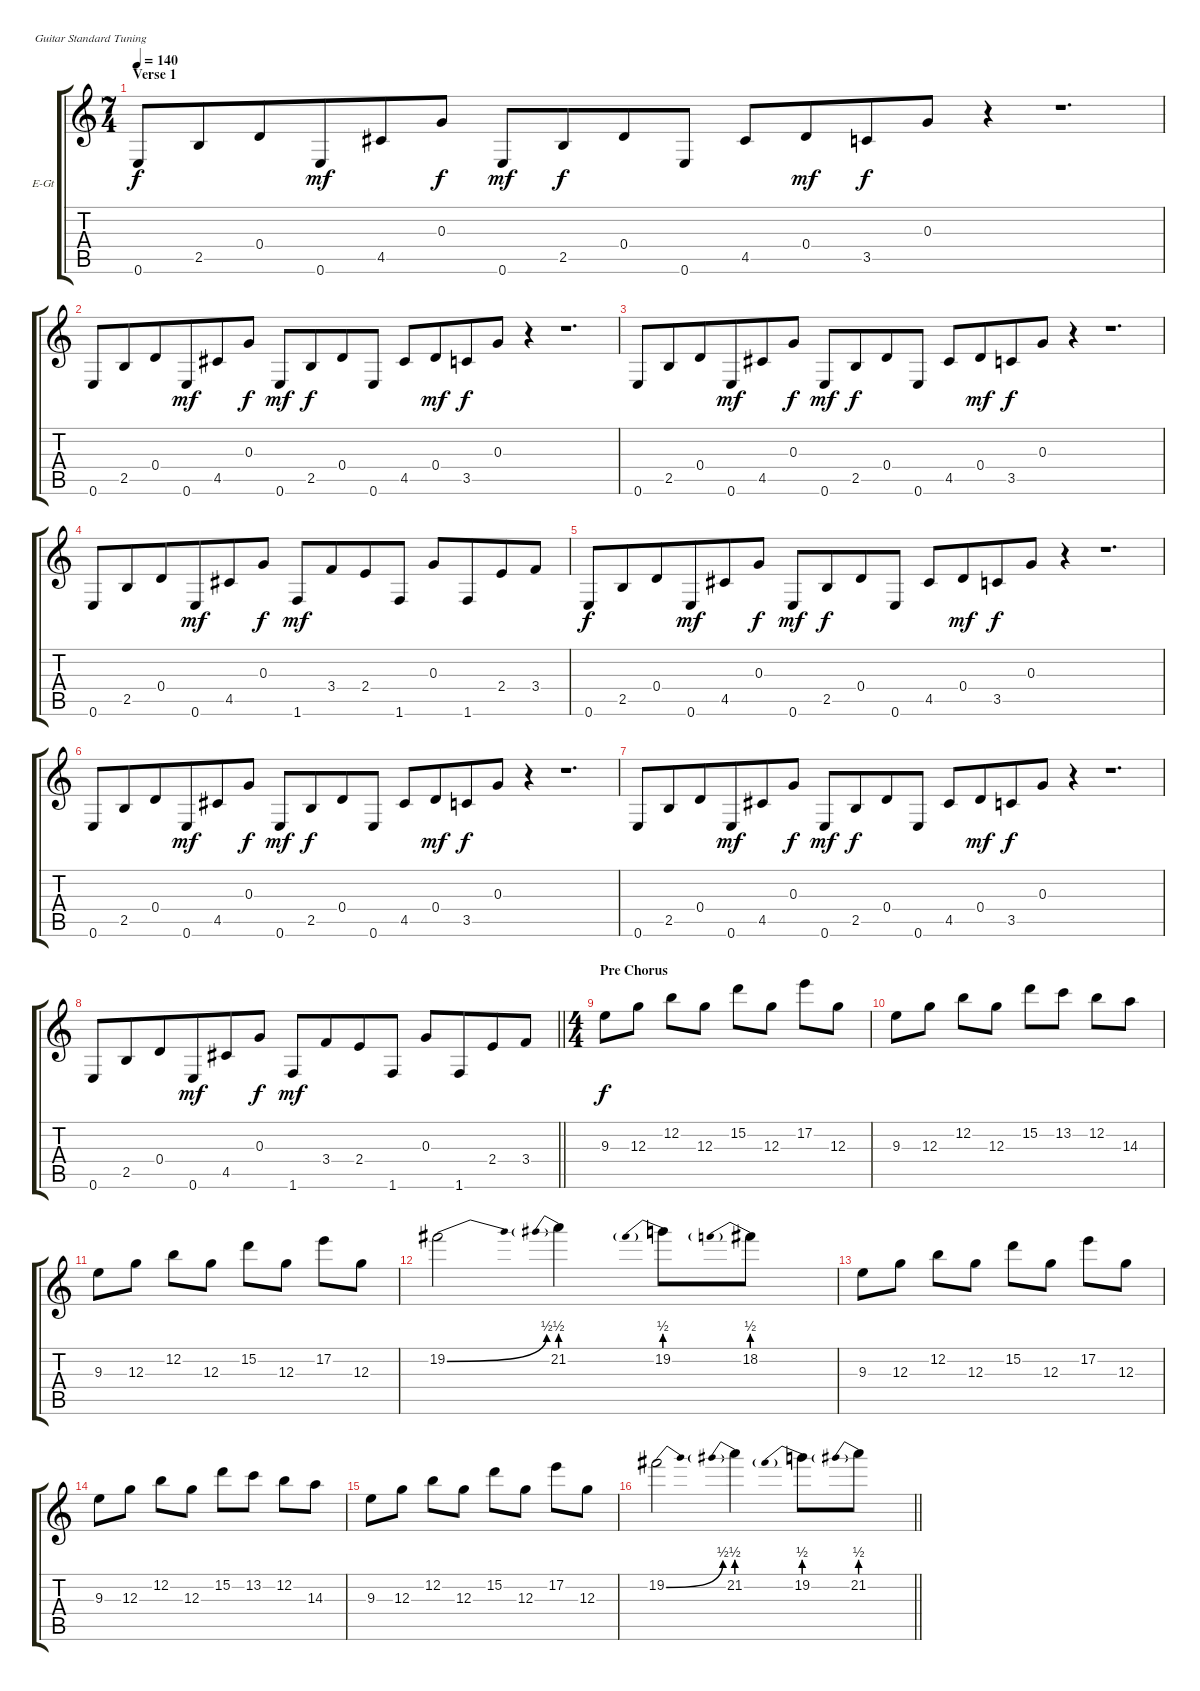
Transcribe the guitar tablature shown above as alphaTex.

\bracketExtendMode groupsimilarinstruments
\firstSystemTrackNameOrientation horizontal
\otherSystemsTrackNameOrientation horizontal
\track ("Broderick" "E-Gt") {instrument distortionguitar}
\staff {score tabs}
\tuning (E4 B3 G3 D3 A2 E2)
\ts (7 4)
\beaming (8 6 4 4)
\section ("" "Verse 1")
\tempo 140
\clef g2
\ks c
0.6.8{dy f} 2.5.8 0.4.8 0.6.8{dy mf} 4.5.8 0.3.8{dy f} 0.6.8{dy mf} 2.5.8{dy f} 0.4.8 0.6.8 4.5.8 0.4.8{dy mf} 3.5.8{dy f} 0.3.8 r.4 r.1{d} |
0.6.8 2.5.8 0.4.8 0.6.8{dy mf} 4.5.8 0.3.8{dy f} 0.6.8{dy mf} 2.5.8{dy f} 0.4.8 0.6.8 4.5.8 0.4.8{dy mf} 3.5.8{dy f} 0.3.8 r.4 r.1{d} |
0.6.8 2.5.8 0.4.8 0.6.8{dy mf} 4.5.8 0.3.8{dy f} 0.6.8{dy mf} 2.5.8{dy f} 0.4.8 0.6.8 4.5.8 0.4.8{dy mf} 3.5.8{dy f} 0.3.8 r.4 r.1{d} |
0.6.8 2.5.8 0.4.8 0.6.8{dy mf} 4.5.8 0.3.8{dy f} 1.6.8{dy mf} 3.4.8 2.4.8 1.6.8 0.3.8 1.6.8 2.4.8 3.4.8 |
0.6.8{dy f} 2.5.8 0.4.8 0.6.8{dy mf} 4.5.8 0.3.8{dy f} 0.6.8{dy mf} 2.5.8{dy f} 0.4.8 0.6.8 4.5.8 0.4.8{dy mf} 3.5.8{dy f} 0.3.8 r.4 r.1{d} |
0.6.8 2.5.8 0.4.8 0.6.8{dy mf} 4.5.8 0.3.8{dy f} 0.6.8{dy mf} 2.5.8{dy f} 0.4.8 0.6.8 4.5.8 0.4.8{dy mf} 3.5.8{dy f} 0.3.8 r.4 r.1{d} |
0.6.8 2.5.8 0.4.8 0.6.8{dy mf} 4.5.8 0.3.8{dy f} 0.6.8{dy mf} 2.5.8{dy f} 0.4.8 0.6.8 4.5.8 0.4.8{dy mf} 3.5.8{dy f} 0.3.8 r.4 r.1{d} |
\barLineRight lightlight
0.6.8 2.5.8 0.4.8 0.6.8{dy mf} 4.5.8 0.3.8{dy f} 1.6.8{dy mf} 3.4.8 2.4.8 1.6.8 0.3.8 1.6.8 2.4.8 3.4.8 |
\ts (4 4)
\beaming (8 2 2 2 2)
\section ("" "Pre Chorus")
9.3.8{dy f} 12.3.8 12.2.8 12.3.8 15.2.8 12.3.8 17.2.8 12.3.8 |
9.3.8 12.3.8 12.2.8 12.3.8 15.2.8 13.2.8 12.2.8 14.3.8 |
9.3.8 12.3.8 12.2.8 12.3.8 15.2.8 12.3.8 17.2.8 12.3.8 |
19.2{be (bend 0 0 60 2)}.2 21.2{be (prebend 0 2 60 2)}.4 19.2{be (prebend 0 2 60 2)}.8 18.2{be (prebend 0 2 60 2)}.8 |
9.3.8 12.3.8 12.2.8 12.3.8 15.2.8 12.3.8 17.2.8 12.3.8 |
9.3.8 12.3.8 12.2.8 12.3.8 15.2.8 13.2.8 12.2.8 14.3.8 |
9.3.8 12.3.8 12.2.8 12.3.8 15.2.8 12.3.8 17.2.8 12.3.8 |
\barLineRight lightlight
19.2{be (bend 0 0 60 2)}.2 21.2{be (prebend 0 2 60 2)}.4 19.2{be (prebend 0 2 60 2)}.8 21.2{be (prebend 0 2 60 2)}.8
